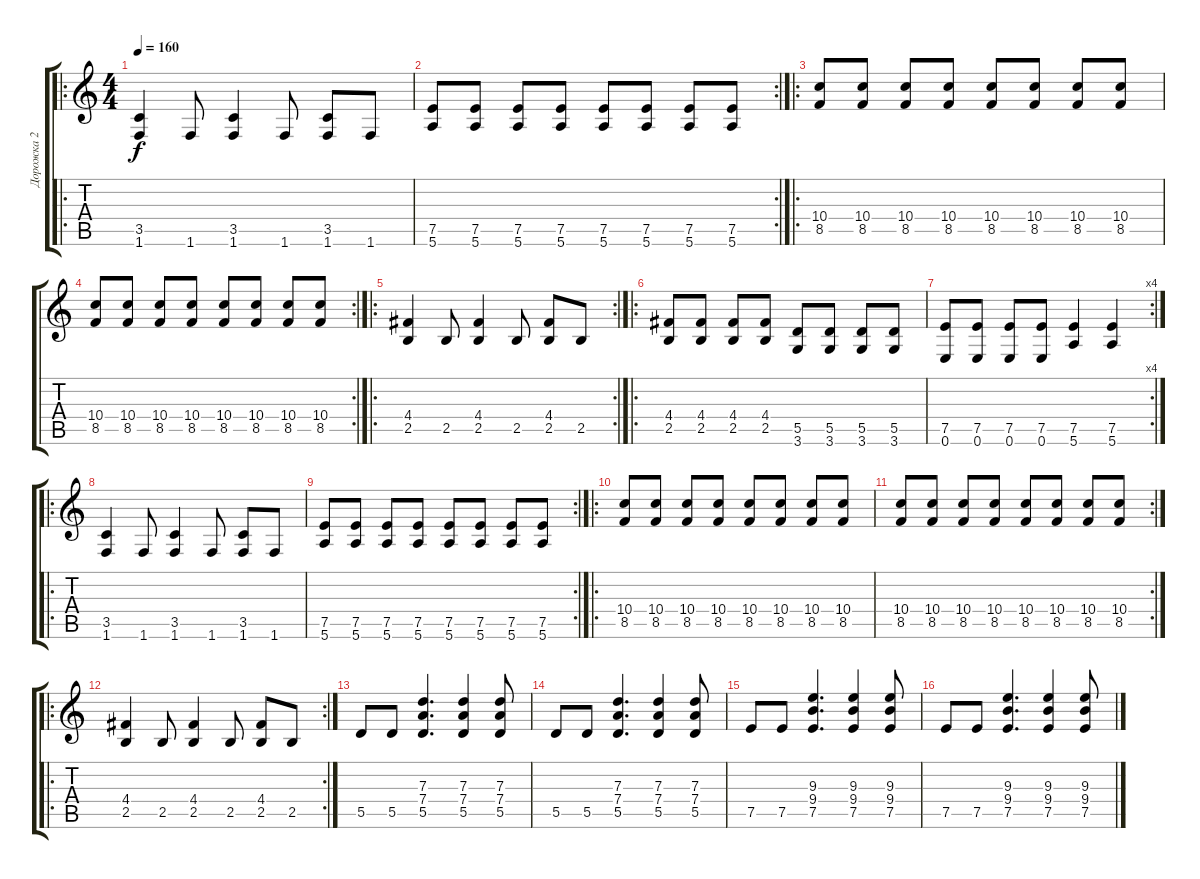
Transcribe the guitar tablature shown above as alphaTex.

\track ("Дорожка 2" "Дорожка 2") {instrument distortionguitar}
\staff {score tabs}
\tuning (E4 B3 G3 D3 A2 E2) {hide}
\ro
\ts (4 4)
\tempo 160
\clef g2
\ks c
(3.5 1.6).4{dy f} 1.6.8 (3.5 1.6).4 1.6.8 (3.5 1.6).8 1.6.8 |
\rc 2
(7.5 5.6).8 (7.5 5.6).8 (7.5 5.6).8 (7.5 5.6).8 (7.5 5.6).8 (7.5 5.6).8 (7.5 5.6).8 (7.5 5.6).8 |
\ro
(10.4 8.5).8 (10.4 8.5).8 (10.4 8.5).8 (10.4 8.5).8 (10.4 8.5).8 (10.4 8.5).8 (10.4 8.5).8 (10.4 8.5).8 |
\rc 2
(10.4 8.5).8 (10.4 8.5).8 (10.4 8.5).8 (10.4 8.5).8 (10.4 8.5).8 (10.4 8.5).8 (10.4 8.5).8 (10.4 8.5).8 |
\ro
\rc 2
(4.4 2.5).4 2.5.8 (4.4 2.5).4 2.5.8 (4.4 2.5).8 2.5.8 |
\ro
(4.4 2.5).8 (4.4 2.5).8 (4.4 2.5).8 (4.4 2.5).8 (5.5 3.6).8 (5.5 3.6).8 (5.5 3.6).8 (5.5 3.6).8 |
\rc 4
(7.5 0.6).8 (7.5 0.6).8 (7.5 0.6).8 (7.5 0.6).8 (7.5 5.6).4 (7.5 5.6).4 |
\ro
(3.5 1.6).4 1.6.8 (3.5 1.6).4 1.6.8 (3.5 1.6).8 1.6.8 |
\rc 2
(7.5 5.6).8 (7.5 5.6).8 (7.5 5.6).8 (7.5 5.6).8 (7.5 5.6).8 (7.5 5.6).8 (7.5 5.6).8 (7.5 5.6).8 |
\ro
(10.4 8.5).8 (10.4 8.5).8 (10.4 8.5).8 (10.4 8.5).8 (10.4 8.5).8 (10.4 8.5).8 (10.4 8.5).8 (10.4 8.5).8 |
\rc 2
(10.4 8.5).8 (10.4 8.5).8 (10.4 8.5).8 (10.4 8.5).8 (10.4 8.5).8 (10.4 8.5).8 (10.4 8.5).8 (10.4 8.5).8 |
\ro
\rc 2
(4.4 2.5).4 2.5.8 (4.4 2.5).4 2.5.8 (4.4 2.5).8 2.5.8 |
5.5.8 5.5.8 (7.3 7.4 5.5).4{d} (7.3 7.4 5.5).4 (7.3 7.4 5.5).8 |
5.5.8 5.5.8 (7.3 7.4 5.5).4{d} (7.3 7.4 5.5).4 (7.3 7.4 5.5).8 |
7.5.8 7.5.8 (9.3 9.4 7.5).4{d} (9.3 9.4 7.5).4 (9.3 9.4 7.5).8 |
7.5.8 7.5.8 (9.3 9.4 7.5).4{d} (9.3 9.4 7.5).4 (9.3 9.4 7.5).8
